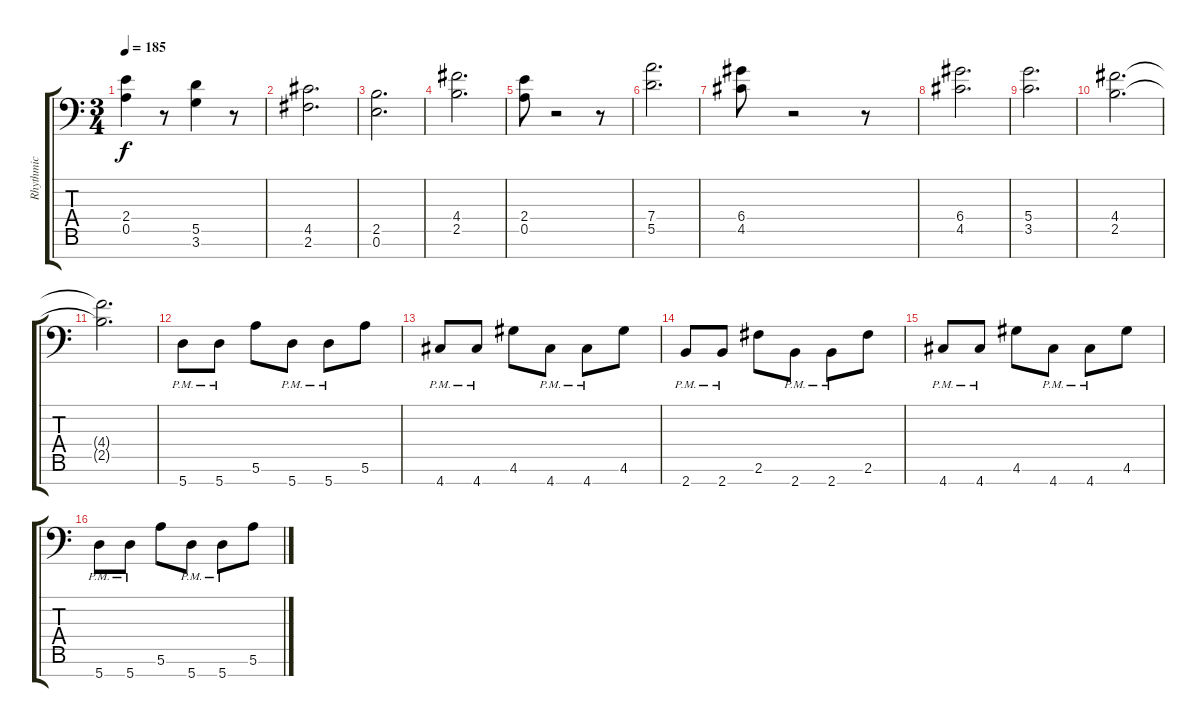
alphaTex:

\track ("Rhythmic" "Rhythmic") {instrument electricguitarjazz}
\staff {score tabs}
\tuning (E4 B3 G3 D3 A2 E2 A1) {hide}
\ts (3 4)
\tempo 185
\clef f4
\ks c
(2.4 0.5).4{dy f} r.8 (5.5 3.6).4 r.8 |
(4.5 2.6).2{d} |
(2.5 0.6).2{d} |
(4.4 2.5).2{d} |
(2.4 0.5).8 r.2 r.8 |
(7.4 5.5).2{d} |
(6.4 4.5).8 r.2 r.8 |
(6.4 4.5).2{d} |
(5.4 3.5).2{d} |
(4.4 2.5).2{d} |
(4.4{t} 2.5{t}).2{d} |
5.7{pm}.8 5.7{pm}.8 5.6.8 5.7{pm}.8 5.7{pm}.8 5.6.8 |
4.7{pm}.8 4.7{pm}.8 4.6.8 4.7{pm}.8 4.7{pm}.8 4.6.8 |
2.7{pm}.8 2.7{pm}.8 2.6.8 2.7{pm}.8 2.7{pm}.8 2.6.8 |
4.7{pm}.8 4.7{pm}.8 4.6.8 4.7{pm}.8 4.7{pm}.8 4.6.8 |
5.7{pm}.8 5.7{pm}.8 5.6.8 5.7{pm}.8 5.7{pm}.8 5.6.8
